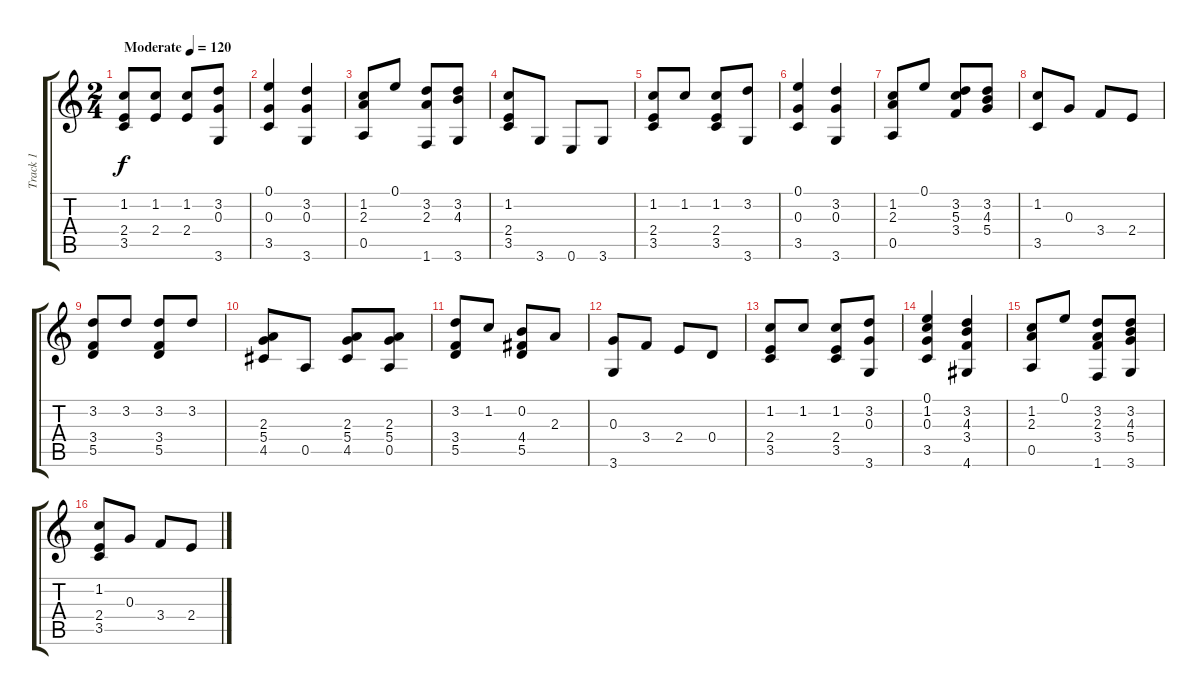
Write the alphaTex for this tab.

\track ("Track 1" "Track 1") {instrument acousticguitarsteel}
\staff {score tabs}
\tuning (E4 B3 G3 D3 A2 E2) {hide}
\ts (2 4)
\tempo (120 "Moderate")
\clef g2
\ks c
(1.2 2.4 3.5).8{dy f instrument acousticguitarsteel} (1.2 2.4).8 (1.2 2.4).8 (3.2 0.3 3.6).8 |
(0.1 0.3 3.5).4 (3.2 0.3 3.6).4 |
(1.2 2.3 0.5).8 0.1.8 (3.2 2.3 1.6).8 (3.2 4.3 3.6).8 |
(1.2 2.4 3.5).8 3.6.8 0.6.8 3.6.8 |
(1.2 2.4 3.5).8 1.2.8 (1.2 2.4 3.5).8 (3.2 3.6).8 |
(0.1 0.3 3.5).4 (3.2 0.3 3.6).4 |
(1.2 2.3 0.5).8 0.1.8 (3.2 5.3 3.4).8 (3.2 4.3 5.4).8 |
(1.2 3.5).8 0.3.8 3.4.8 2.4.8 |
(3.2 3.4 5.5).8 3.2.8 (3.2 3.4 5.5).8 3.2.8 |
(2.3 5.4 4.5).8 0.5.8 (2.3 5.4 4.5).8 (2.3 5.4 0.5).8 |
(3.2 3.4 5.5).8 1.2.8 (0.2 4.4 5.5).8 2.3.8 |
(0.3 3.6).8 3.4.8 2.4.8 0.4.8 |
(1.2 2.4 3.5).8 1.2.8 (1.2 2.4 3.5).8 (3.2 0.3 3.6).8 |
(0.1 1.2 0.3 3.5).4 (3.2 4.3 3.4 4.6).4 |
(1.2 2.3 0.5).8 0.1.8 (3.2 2.3 3.4 1.6).8 (3.2 4.3 5.4 3.6).8 |
(1.2 2.4 3.5).8 0.3.8 3.4.8 2.4.8
